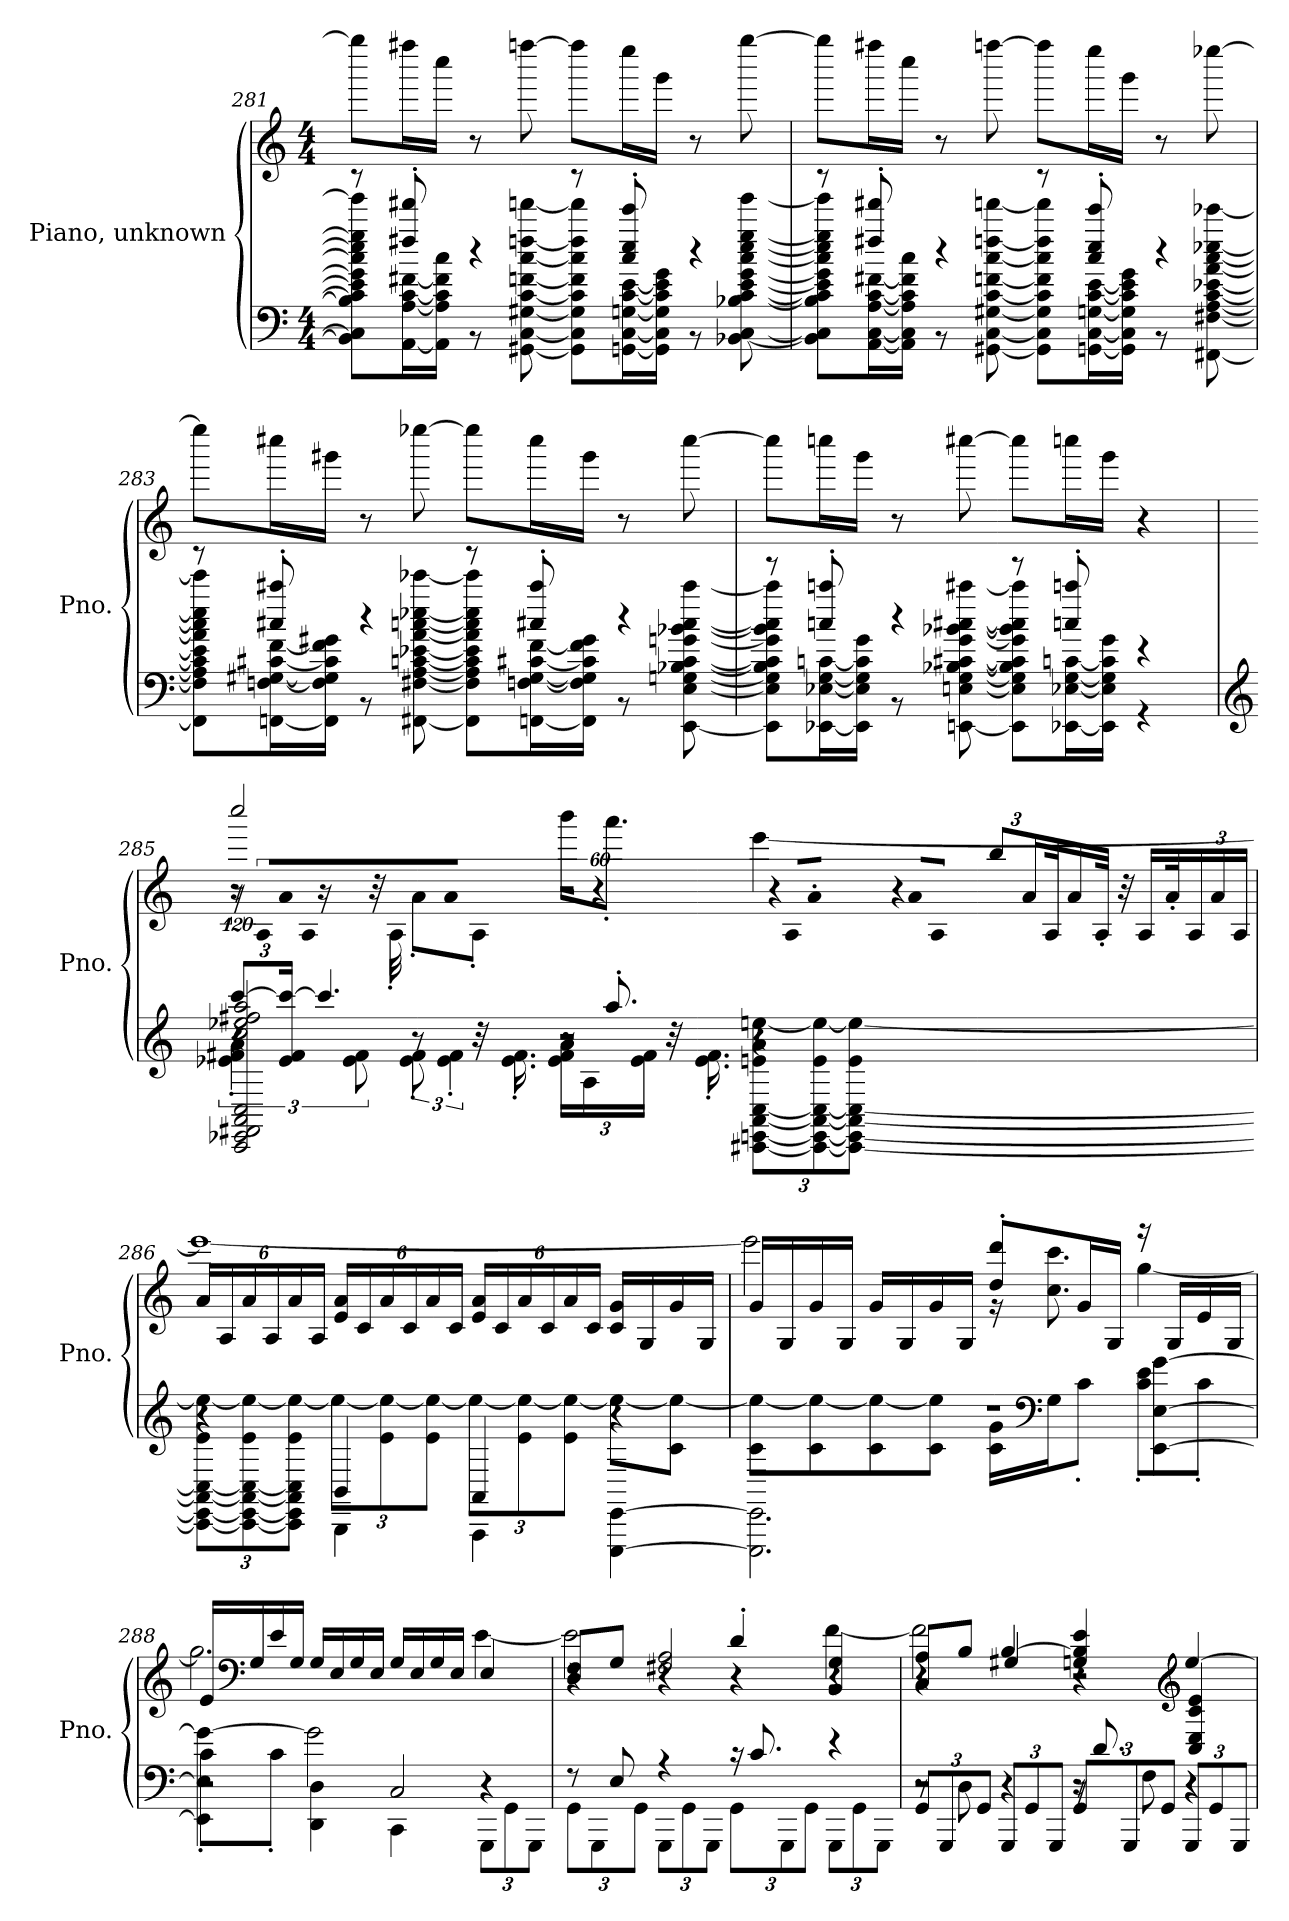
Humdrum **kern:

**kern	**kern
*part1	*part1
*staff2	*staff1
*I"Piano, unknown	*
*I'Pno.	*
!!LO:LB:g=z
*clefF4	*clefG2
*k[]	*k[]
*M4/4	*M4/4
=281	=281
*^	*
8r	8BB-\] 8C\] 8B-\] 8c\] 8e\] 8g\] 8cc\] 8ee\] 8gg\] 8ggg\]L	8gggg\L]
8ff#X/' 8fff#X/'	[16AA\ [16A\ [16c\ [16f#X\L	16ffff#X\L
.	16AA\] 16A\] 16c\] 16f#\] 16cc\JJ	16cccc\JJ
4r	8r	8r
.	[8GG#X\ [8C\ [8G#X\ [8c\ [8fn\ [8cc\ [8ffn\ [8fffn\	[8ffffn\
8r	8GG#\] 8C\] 8G#\] 8c\] 8f\] 8cc\] 8ff\] 8fff\]L	8ffff\L]
8cc/' 8ee/' 8eee/'	[16GGn\ [16C\ [16Gn\ [16c\ [16e\L	16eeee\L
.	16GG\] 16C\] 16G\] 16c\] 16e\] 16g\JJ	16ggg\JJ
4r	8r	8r
.	[8BB-X\ [8C\ [8B-X\ [8c\ [8e\ [8g\ [8cc\ [8ee\ [8gg\ [8ggg\	[8gggg\
=282	=282	=282
8r	8BB-\] 8C\] 8B-\] 8c\] 8e\] 8g\] 8cc\] 8ee\] 8gg\] 8ggg\]L	8gggg\L]
8ff#X/' 8fff#X/'	[16AA\ [16C\ [16A\ [16c\ [16f#X\L	16ffff#X\L
.	16AA\] 16C\] 16A\] 16c\] 16f#\] 16cc\JJ	16cccc\JJ
4r	8r	8r
.	[8GG#X\ [8C\ [8G#X\ [8c\ [8fn\ [8cc\ [8ffn\ [8fffn\	[8ffffn\
8r	8GG#\] 8C\] 8G#\] 8c\] 8f\] 8cc\] 8ff\] 8fff\]L	8ffff\L]
8cc/' 8ee/' 8eee/'	[16GGn\ [16C\ [16Gn\ [16c\ [16e\L	16eeee\L
.	16GG\] 16C\] 16G\] 16c\] 16e\] 16g\JJ	16ggg\JJ
4r	8r	8r
.	[8FF#X\ [8F#X\ [8A\ [8c\ [8e-X\ [8a\ [8cc\ [8ee-X\ [8eee-X\	[8eeee-X\
!!LO:LB:g=z
=283	=283	=283
8r	8FF#\] 8F#\] 8A\] 8c\] 8e-\] 8a\] 8cc\] 8ee-\] 8eee-\]L	8eeee-\L]
8cc#X/' 8ccc#X/'	[16FFn\ [16Fn\ [16G#X\ [16c#X\ [16f\L	16cccc#X\L
.	16FF\] 16F\] 16G#\] 16c#\] 16f\] 16g#X\JJ	16ggg#X\JJ
4r	8r	8r
.	[8FF#X\ [8F#X\ [8A\ [8cn\ [8e-X\ [8a\ [8ccn\ [8ee-X\ [8eee-X\	[8eeee-X\
8r	8FF#\] 8F#\] 8A\] 8c\] 8e-\] 8a\] 8cc\] 8ee-\] 8eee-\]L	8eeee-\L]
8cc#X/' 8ccc#/'	[16FFn\ [16Fn\ [16G#\ [16c#X\ [16f\L	16cccc#\L
.	16FF\] 16F\] 16G#\] 16c#\] 16f\] 16g#\JJ	16ggg#\JJ
4r	8r	8r
.	[8EE\ [8E\ [8Gn\ [8B-X\ [8c#\ [8gn\ [8b-X\ [8cc#\ [8ccc#\	[8cccc#\
=284	=284	=284
8r	8EE\] 8E\] 8G\] 8B-\] 8c#\] 8g\] 8b-\] 8cc#\] 8ccc#\]L	8cccc#\L]
8ccn/' 8cccn/'	[16EE-X\ [16E-X\ [16G\ [16cn\L	16ccccn\L
.	16EE-\] 16E-\] 16G\] 16c\] 16g\JJ	16ggg\JJ
4r	8r	8r
.	[8EEn\ [8En\ [8G\ [8B-X\ [8c#X\ [8g\ [8b-X\ [8cc#X\ [8ccc#X\	[8cccc#X\
8r	8EE\] 8E\] 8G\] 8B-\] 8c#\] 8g\] 8b-\] 8cc#\] 8ccc#\]L	8cccc#\L]
8ccn/' 8cccn/'	[16EE-X\ [16E-X\ [16G\ [16cn\L	16ccccn\L
.	16EE-\] 16E-\] 16G\] 16c\] 16g\JJ	16ggg\JJ
4r	4r	4r
*v	*v	*
!!LO:LB:g=z
=285	=285
*clefG2	*
*^	*
*Xbrackettup	*brackettup	*
*^	*^	*
!	!	!	!	!LO:N:vis=16
*	*	*	*	*^
*	*	*	*	*	*^
[12ccc/L	6e-X\' 6f#X\' 6a\'	2CC/ 2EE-X/ 2FF#X/ 2AA/ 2C/ 2cc/ 2ee-X/ 2ff#X/ 2aa/	4r	1920%107r	8r	2cccc/
!	!	!	!	!LO:N:vis=32	!	!
.	.	.	.	1920%53A/LLL	.	.
!	!	!	!	!LO:N:vis=32	!	!
24e-/ 24f#/ 24ccc/_Jk	.	.	.	1920%53a/J	.	.
!	!	!	!	!LO:N:vis=16	!	!
.	.	.	.	1920%107A/	.	.
4.ccc/]	.	.	.	.	16r	.
!	!	!	!	!LO:N:vis=16	!	!
.	12e-\ 12f#\	.	.	1920%107a/JJ	.	.
.	.	.	.	.	32r	.
.	.	.	.	.	32A'\	.
!	!	!	!	!LO:N:vis=16	!	!
.	.	.	.	1920%107r	.	.
.	12r	.	8e-\' 8f#\'	.	8a'\L	.
!	!	!	!	!LO:N:vis=32	!	!
.	.	.	.	1920%53r	.	.
!	!	!	!	!LO:N:vis=32	!	!
.	.	.	.	1920%53A/KLL	.	.
!	!	!	!	!LO:N:vis=16	!	!
.	6e-\' 6f#\'	.	.	1920%107a'/JJ	.	.
.	.	.	32r	.	8A'\J	.
!	!	!	!	!LO:N:vis=32	!	!
.	.	.	.	1920%53r	.	.
.	.	.	16.e-\' 16.f#\'	.	.	.
!	!	!	!	!LO:N:vis=32	!	!
.	.	.	.	1920%53a/KLL	.	.
!	!	!	!	!LO:N:vis=16	!	!
.	.	.	.	1920%107A/JJ	.	.
*	*Xbrackettup	*	*	*Xbrackettup	*	*
16r	24e-\ 24f#\ 24a\LL	2r	2r	12bb/L	16bbb\KL	2r
.	24A\	.	.	.	.	.
8.aa'/	.	.	.	.	8.aaa'\J	.
.	24e-\ 24f#\JJ	.	.	24a/L	.	.
.	32r	.	.	32A/K	.	.
.	16.e-\' 16.f#\'	.	.	16a/	.	.
.	.	.	.	32A'/JJk	.	.
4r	[12CC#X\ [12EEn\ [12AA\ [12C\ 12en\ 12a\ [12een\L	.	.	32r	[4eee\	.
.	.	.	.	16A/LL	.	.
.	12CC#\_ 12EE\_ 12AA\_ 12C\_ 12e\ 12ee\_	.	.	.	.	.
.	.	.	.	32a'/K	.	.
.	.	.	.	24A/	.	.
.	12CC#\_ 12EE\_ 12AA\_ 12C\_ 12e\ 12ee\_J	.	.	24a/	.	.
.	.	.	.	24A/JJ	.	.
*	*	*v	*v	*	*	*
*	*	*	*	*v	*v
!!LO:LB:g=z
=286	=286	=286	=286	=286
4r	12CC#\_ 12EE\_ 12AA\_ 12C\_ 12e\ 12ee\_L	4r	24a/LL	1eee_
.	.	.	24A/	.
.	12CC#\_ 12EE\_ 12AA\_ 12C\_ 12e\ 12ee\_	.	24a/	.
.	.	.	24A/	.
.	12CC#\] 12EE\] 12AA\] 12C\] 12e\ 12ee\_J	.	24a/	.
.	.	.	24A/JJ	.
4BB/	12ee\L_	4BBB\	24e/ 24a/LL	.
.	.	.	24c/	.
.	12e\ 12ee\_	.	24a/	.
.	.	.	24c/	.
.	12e\ 12ee\_J	.	24a/	.
.	.	.	24c/JJ	.
4AA/	12ee\L_	4AAA\	24e/ 24a/LL	.
.	.	.	24c/	.
.	12e\ 12ee\_	.	24a/	.
.	.	.	24c/	.
.	12e\ 12ee\_J	.	24a/	.
.	.	.	24c/JJ	.
4r	8ee\L_	[4EEE\ [4EE\	16c/ 16g/LL	.
.	.	.	16G/	.
.	8c\ 8ee\_J	.	16g/	.
.	.	.	16G/JJ	.
=287	=287	=287	=287	=287
1r	8c\ 8ee\_L	2.EEE\] 2.EE\]	16g/LL	2eee\]
.	.	.	16G/	.
.	8c\ 8ee\_	.	16g/	.
.	.	.	16G/JJ	.
.	8c\ 8ee\_	.	16g/LL	.
.	.	.	16G/	.
.	8c\ 8ee\]J	.	16g/	.
.	.	.	16G/JJ	.
.	16c\ 16g\LL	.	8dd/' 8ddd/'L	16r
*clefF4	*	*	*	*
.	16G\J	.	.	8.cc\ 8.ccc\
.	8c'\J	.	16g/L	.
.	.	.	16G/JJ	.
.	8c\' 8e\'L	[4EE\ [4E\ [4g\	16r	[4gg\
.	.	.	16G/LL	.
.	8c'\J	.	16e/	.
.	.	.	16G/JJ	.
!!LO:LB:g=z	!!
=288	=288	=288	=288	=288
2r	8c'\L	4EE\] 4E\] 4g\_	16e/LL	2.gg\]
*	*	*	*clefF4	*
.	.	.	16G/	.
.	8c'\J	.	16e/	.
.	.	.	16G/JJ	.
.	4DD\ 4D\	2g\]	16G/LL	.
.	.	.	16E/	.
.	.	.	16G/	.
.	.	.	16E/JJ	.
2C/	4CC\	.	16G/LL	.
.	.	.	16E/	.
.	.	.	16G/	.
.	.	.	16E/JJ	.
.	12GGG\L	4r	4E/	[4e\
.	12GG\	.	.	.
.	12GGG\J	.	.	.
*	*v	*v	*	*
=289	=289	=289	=289
*	*	*	*^
8r	12GG\L	8D/ 8F/L	2e\]	4r
.	12GGG\	.	.	.
8E/	.	8G/J	.	.
.	12GG\J	.	.	.
4r	12GGG\L	4r	.	2F#X/ 2A/
.	12GG\	.	.	.
.	12GGG\J	.	.	.
16r	12GG\L	4d'/	4r	.
8.c/	.	.	.	.
.	12GGG\	.	.	.
.	12GG\J	.	.	.
4r	12GGG\L	4BB/ 4G/	[4f\	4r
.	12GG\	.	.	.
.	12GGG\J	.	.	.
!!LO:PB:g=z	!!	!!
=290	=290	=290	=290	=290
*	*^	*	*	*
2r	8r	12GG/L	8C/ 8A/L	2f\]	4r
.	.	12GGG/	.	.	.
.	8D\	.	8B/J	.	.
.	.	12GG/J	.	.	.
.	4r	12GGG/L	[4B/	.	4G#X/
.	.	12GG/	.	.	.
.	.	12GGG/J	.	.	.
16r	8r	12GG/L	4Gn/ 4B/] 4e/	2r	4r
8.d/	.	.	.	.	.
.	.	12GGG/	.	.	.
.	8F\	.	.	.	.
.	.	12GG/J	.	.	.
*	*	*	*clefG2	*	*
4r	4r	12GGG/L	[4ee/	.	4C/ 4E/ 4c/ 4e/
.	.	12GG/	.	.	.
.	.	12GGG/J	.	.	.
*v	*v	*v	*	*	*
*	*v	*v	*v
=	=
*-	*-
